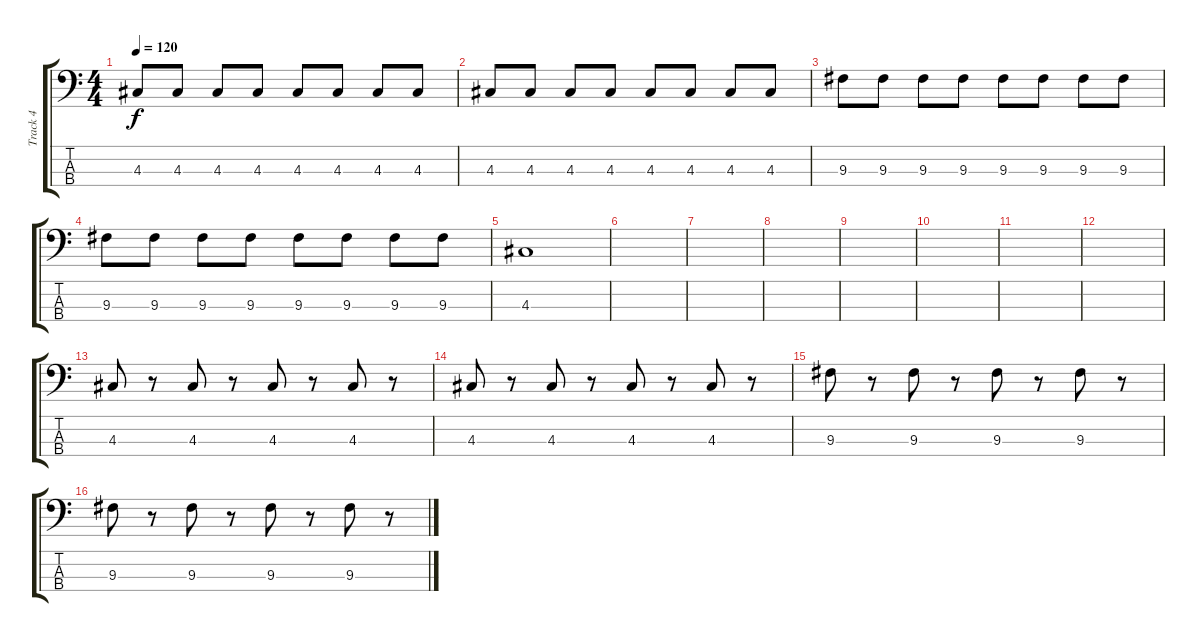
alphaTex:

\track ("Track 4" "Track 4") {instrument electricbassfinger}
\staff {score tabs}
\tuning (G2 D2 A1 E1) {hide}
\ts (4 4)
\tempo 120
\clef f4
\ks c
4.3.8{dy f} 4.3.8 4.3.8 4.3.8 4.3.8 4.3.8 4.3.8 4.3.8 |
4.3.8 4.3.8 4.3.8 4.3.8 4.3.8 4.3.8 4.3.8 4.3.8 |
9.3.8 9.3.8 9.3.8 9.3.8 9.3.8 9.3.8 9.3.8 9.3.8 |
9.3.8 9.3.8 9.3.8 9.3.8 9.3.8 9.3.8 9.3.8 9.3.8 |
4.3.1 |
|
|
|
|
|
|
|
4.3.8 r.8 4.3.8 r.8 4.3.8 r.8 4.3.8 r.8 |
4.3.8 r.8 4.3.8 r.8 4.3.8 r.8 4.3.8 r.8 |
9.3.8 r.8 9.3.8 r.8 9.3.8 r.8 9.3.8 r.8 |
9.3.8 r.8 9.3.8 r.8 9.3.8 r.8 9.3.8 r.8
